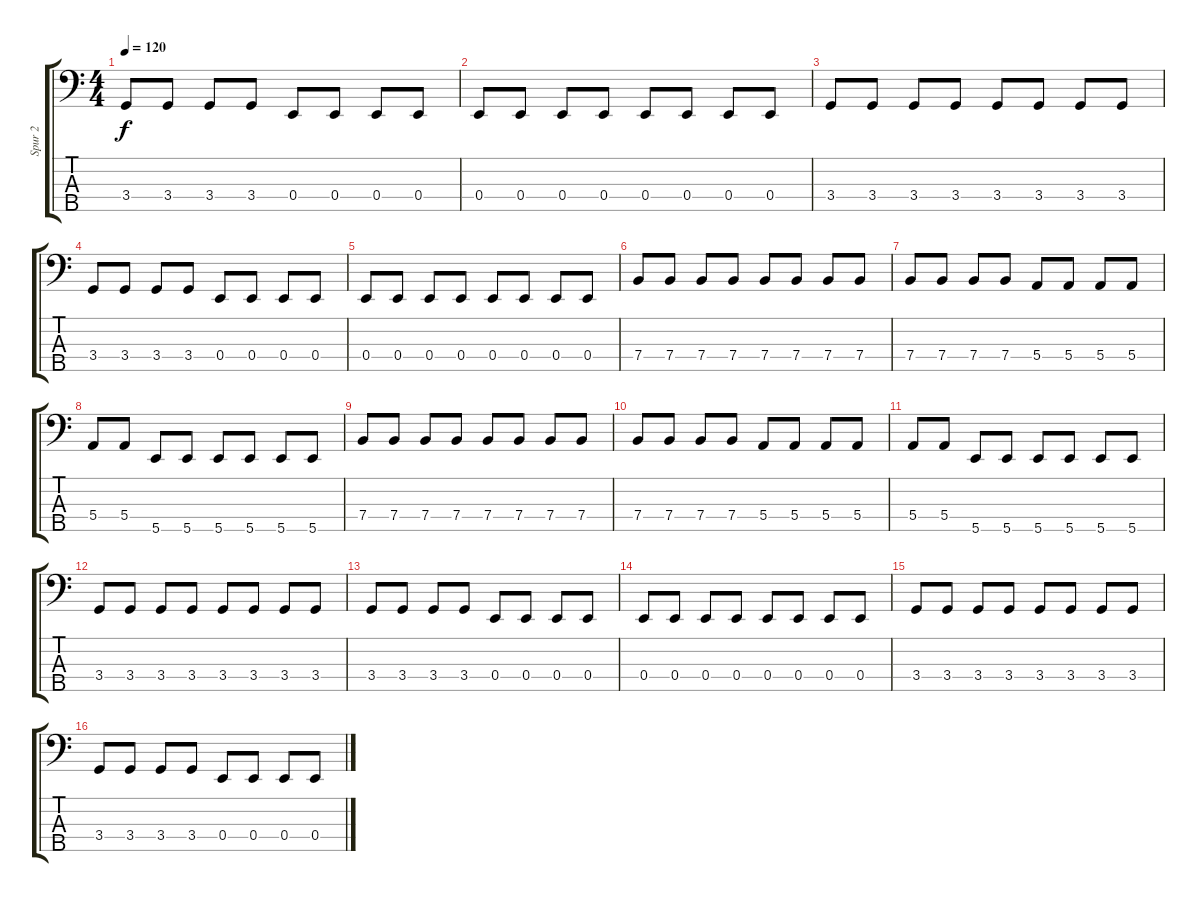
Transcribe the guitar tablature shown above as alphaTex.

\track ("Spur 2" "Spur 2") {instrument electricbasspick}
\staff {score tabs}
\tuning (G2 D2 A1 E1 B0) {hide}
\ts (4 4)
\tempo 120
\clef f4
\ks c
3.4.8{dy f} 3.4.8 3.4.8 3.4.8 0.4.8 0.4.8 0.4.8 0.4.8 |
0.4.8 0.4.8 0.4.8 0.4.8 0.4.8 0.4.8 0.4.8 0.4.8 |
3.4.8 3.4.8 3.4.8 3.4.8 3.4.8 3.4.8 3.4.8 3.4.8 |
3.4.8 3.4.8 3.4.8 3.4.8 0.4.8 0.4.8 0.4.8 0.4.8 |
0.4.8 0.4.8 0.4.8 0.4.8 0.4.8 0.4.8 0.4.8 0.4.8 |
7.4.8 7.4.8 7.4.8 7.4.8 7.4.8 7.4.8 7.4.8 7.4.8 |
7.4.8 7.4.8 7.4.8 7.4.8 5.4.8 5.4.8 5.4.8 5.4.8 |
5.4.8 5.4.8 5.5.8 5.5.8 5.5.8 5.5.8 5.5.8 5.5.8 |
7.4.8 7.4.8 7.4.8 7.4.8 7.4.8 7.4.8 7.4.8 7.4.8 |
7.4.8 7.4.8 7.4.8 7.4.8 5.4.8 5.4.8 5.4.8 5.4.8 |
5.4.8 5.4.8 5.5.8 5.5.8 5.5.8 5.5.8 5.5.8 5.5.8 |
3.4.8 3.4.8 3.4.8 3.4.8 3.4.8 3.4.8 3.4.8 3.4.8 |
3.4.8 3.4.8 3.4.8 3.4.8 0.4.8 0.4.8 0.4.8 0.4.8 |
0.4.8 0.4.8 0.4.8 0.4.8 0.4.8 0.4.8 0.4.8 0.4.8 |
3.4.8 3.4.8 3.4.8 3.4.8 3.4.8 3.4.8 3.4.8 3.4.8 |
3.4.8 3.4.8 3.4.8 3.4.8 0.4.8 0.4.8 0.4.8 0.4.8
